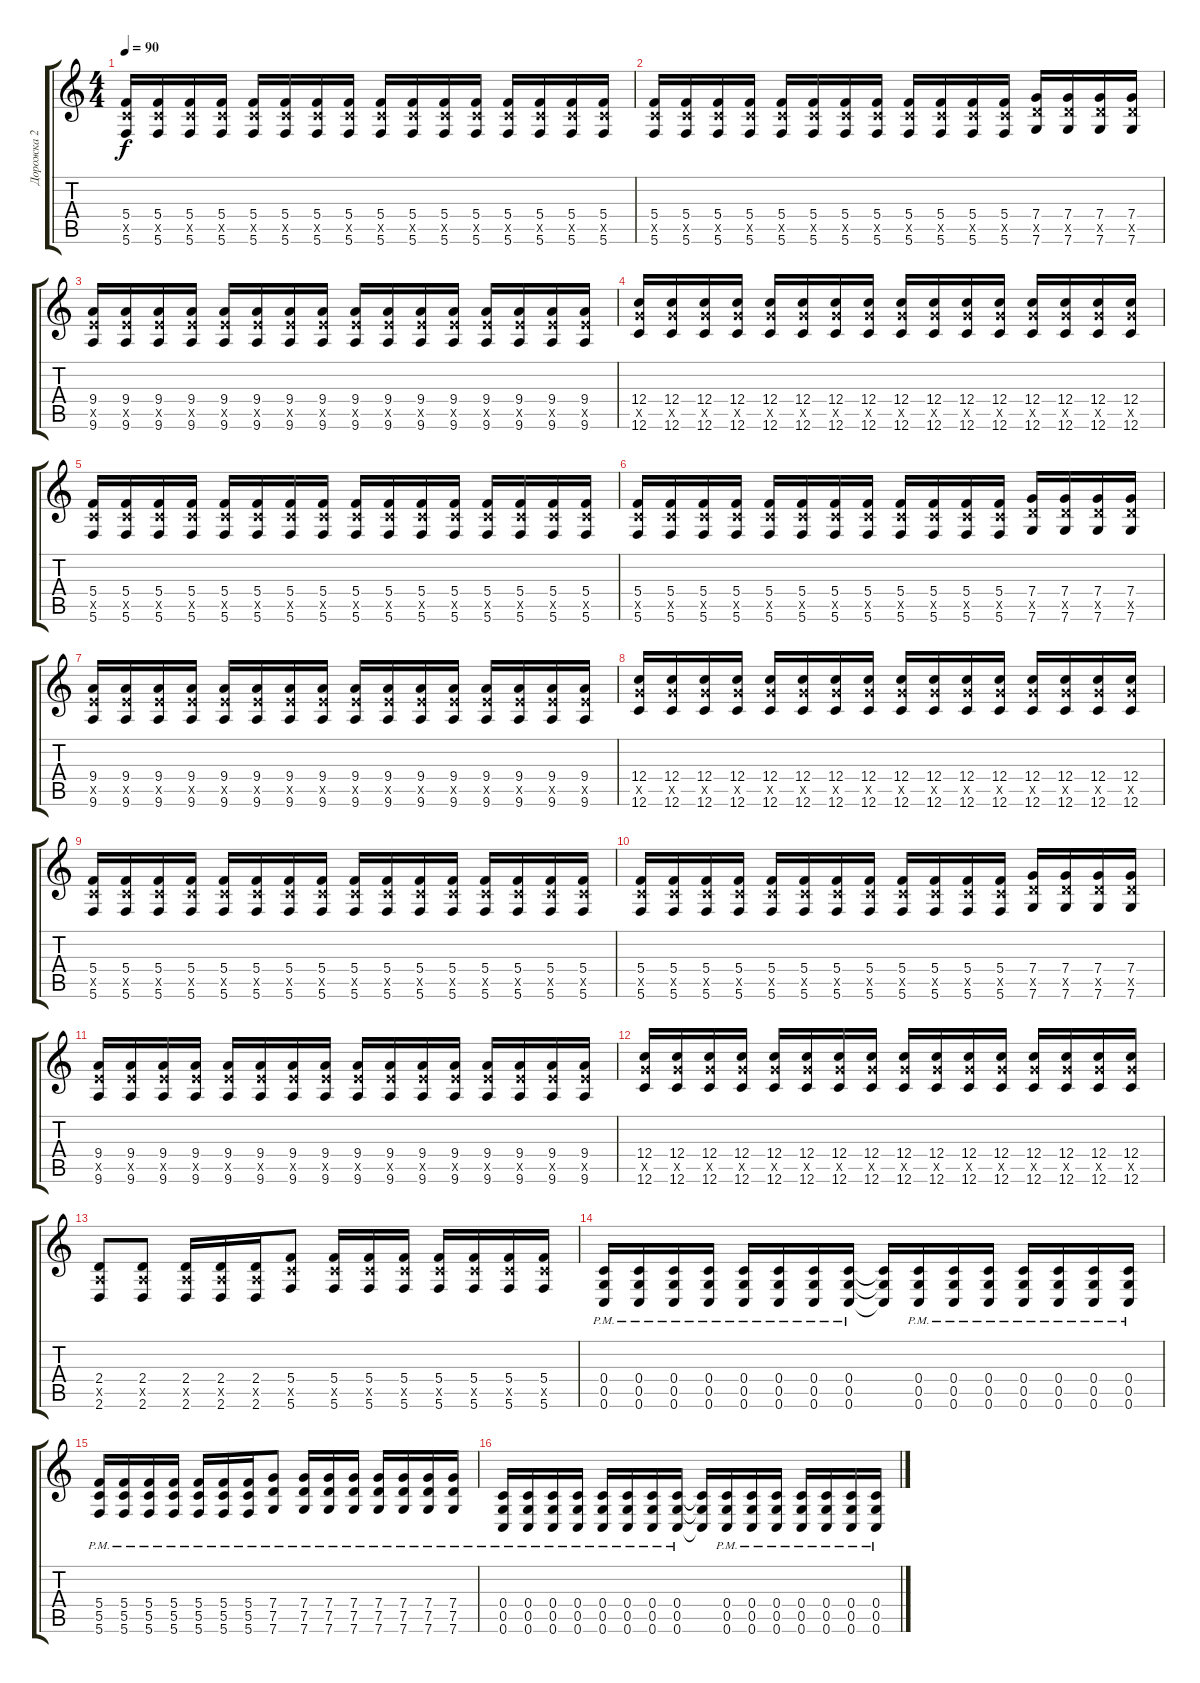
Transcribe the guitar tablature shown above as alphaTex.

\track ("Дорожка 2" "Дорожка 2") {instrument distortionguitar}
\staff {score tabs}
\tuning (D4 A3 F3 C3 G2 C2) {hide}
\ts (4 4)
\tempo 90
\clef g2
\ks c
(5.4 5.5{x} 5.6).16{dy f} (5.4 5.5{x} 5.6).16 (5.4 5.5{x} 5.6).16 (5.4 5.5{x} 5.6).16 (5.4 5.5{x} 5.6).16 (5.4 5.5{x} 5.6).16 (5.4 5.5{x} 5.6).16 (5.4 5.5{x} 5.6).16 (5.4 5.5{x} 5.6).16 (5.4 5.5{x} 5.6).16 (5.4 5.5{x} 5.6).16 (5.4 5.5{x} 5.6).16 (5.4 5.5{x} 5.6).16 (5.4 5.5{x} 5.6).16 (5.4 5.5{x} 5.6).16 (5.4 5.5{x} 5.6).16 |
(5.4 5.5{x} 5.6).16 (5.4 5.5{x} 5.6).16 (5.4 5.5{x} 5.6).16 (5.4 5.5{x} 5.6).16 (5.4 5.5{x} 5.6).16 (5.4 5.5{x} 5.6).16 (5.4 5.5{x} 5.6).16 (5.4 5.5{x} 5.6).16 (5.4 5.5{x} 5.6).16 (5.4 5.5{x} 5.6).16 (5.4 5.5{x} 5.6).16 (5.4 5.5{x} 5.6).16 (7.4 7.5{x} 7.6).16 (7.4 7.5{x} 7.6).16 (7.4 7.5{x} 7.6).16 (7.4 7.5{x} 7.6).16 |
(9.4 9.5{x} 9.6).16 (9.4 9.5{x} 9.6).16 (9.4 9.5{x} 9.6).16 (9.4 9.5{x} 9.6).16 (9.4 9.5{x} 9.6).16 (9.4 9.5{x} 9.6).16 (9.4 9.5{x} 9.6).16 (9.4 9.5{x} 9.6).16 (9.4 9.5{x} 9.6).16 (9.4 9.5{x} 9.6).16 (9.4 9.5{x} 9.6).16 (9.4 9.5{x} 9.6).16 (9.4 9.5{x} 9.6).16 (9.4 9.5{x} 9.6).16 (9.4 9.5{x} 9.6).16 (9.4 9.5{x} 9.6).16 |
(12.4 12.5{x} 12.6).16 (12.4 12.5{x} 12.6).16 (12.4 12.5{x} 12.6).16 (12.4 12.5{x} 12.6).16 (12.4 12.5{x} 12.6).16 (12.4 12.5{x} 12.6).16 (12.4 12.5{x} 12.6).16 (12.4 12.5{x} 12.6).16 (12.4 12.5{x} 12.6).16 (12.4 12.5{x} 12.6).16 (12.4 12.5{x} 12.6).16 (12.4 12.5{x} 12.6).16 (12.4 12.5{x} 12.6).16 (12.4 12.5{x} 12.6).16 (12.4 12.5{x} 12.6).16 (12.4 12.5{x} 12.6).16 |
(5.4 5.5{x} 5.6).16 (5.4 5.5{x} 5.6).16 (5.4 5.5{x} 5.6).16 (5.4 5.5{x} 5.6).16 (5.4 5.5{x} 5.6).16 (5.4 5.5{x} 5.6).16 (5.4 5.5{x} 5.6).16 (5.4 5.5{x} 5.6).16 (5.4 5.5{x} 5.6).16 (5.4 5.5{x} 5.6).16 (5.4 5.5{x} 5.6).16 (5.4 5.5{x} 5.6).16 (5.4 5.5{x} 5.6).16 (5.4 5.5{x} 5.6).16 (5.4 5.5{x} 5.6).16 (5.4 5.5{x} 5.6).16 |
(5.4 5.5{x} 5.6).16 (5.4 5.5{x} 5.6).16 (5.4 5.5{x} 5.6).16 (5.4 5.5{x} 5.6).16 (5.4 5.5{x} 5.6).16 (5.4 5.5{x} 5.6).16 (5.4 5.5{x} 5.6).16 (5.4 5.5{x} 5.6).16 (5.4 5.5{x} 5.6).16 (5.4 5.5{x} 5.6).16 (5.4 5.5{x} 5.6).16 (5.4 5.5{x} 5.6).16 (7.4 7.5{x} 7.6).16 (7.4 7.5{x} 7.6).16 (7.4 7.5{x} 7.6).16 (7.4 7.5{x} 7.6).16 |
(9.4 9.5{x} 9.6).16 (9.4 9.5{x} 9.6).16 (9.4 9.5{x} 9.6).16 (9.4 9.5{x} 9.6).16 (9.4 9.5{x} 9.6).16 (9.4 9.5{x} 9.6).16 (9.4 9.5{x} 9.6).16 (9.4 9.5{x} 9.6).16 (9.4 9.5{x} 9.6).16 (9.4 9.5{x} 9.6).16 (9.4 9.5{x} 9.6).16 (9.4 9.5{x} 9.6).16 (9.4 9.5{x} 9.6).16 (9.4 9.5{x} 9.6).16 (9.4 9.5{x} 9.6).16 (9.4 9.5{x} 9.6).16 |
(12.4 12.5{x} 12.6).16 (12.4 12.5{x} 12.6).16 (12.4 12.5{x} 12.6).16 (12.4 12.5{x} 12.6).16 (12.4 12.5{x} 12.6).16 (12.4 12.5{x} 12.6).16 (12.4 12.5{x} 12.6).16 (12.4 12.5{x} 12.6).16 (12.4 12.5{x} 12.6).16 (12.4 12.5{x} 12.6).16 (12.4 12.5{x} 12.6).16 (12.4 12.5{x} 12.6).16 (12.4 12.5{x} 12.6).16 (12.4 12.5{x} 12.6).16 (12.4 12.5{x} 12.6).16 (12.4 12.5{x} 12.6).16 |
(5.4 5.5{x} 5.6).16 (5.4 5.5{x} 5.6).16 (5.4 5.5{x} 5.6).16 (5.4 5.5{x} 5.6).16 (5.4 5.5{x} 5.6).16 (5.4 5.5{x} 5.6).16 (5.4 5.5{x} 5.6).16 (5.4 5.5{x} 5.6).16 (5.4 5.5{x} 5.6).16 (5.4 5.5{x} 5.6).16 (5.4 5.5{x} 5.6).16 (5.4 5.5{x} 5.6).16 (5.4 5.5{x} 5.6).16 (5.4 5.5{x} 5.6).16 (5.4 5.5{x} 5.6).16 (5.4 5.5{x} 5.6).16 |
(5.4 5.5{x} 5.6).16 (5.4 5.5{x} 5.6).16 (5.4 5.5{x} 5.6).16 (5.4 5.5{x} 5.6).16 (5.4 5.5{x} 5.6).16 (5.4 5.5{x} 5.6).16 (5.4 5.5{x} 5.6).16 (5.4 5.5{x} 5.6).16 (5.4 5.5{x} 5.6).16 (5.4 5.5{x} 5.6).16 (5.4 5.5{x} 5.6).16 (5.4 5.5{x} 5.6).16 (7.4 7.5{x} 7.6).16 (7.4 7.5{x} 7.6).16 (7.4 7.5{x} 7.6).16 (7.4 7.5{x} 7.6).16 |
(9.4 9.5{x} 9.6).16 (9.4 9.5{x} 9.6).16 (9.4 9.5{x} 9.6).16 (9.4 9.5{x} 9.6).16 (9.4 9.5{x} 9.6).16 (9.4 9.5{x} 9.6).16 (9.4 9.5{x} 9.6).16 (9.4 9.5{x} 9.6).16 (9.4 9.5{x} 9.6).16 (9.4 9.5{x} 9.6).16 (9.4 9.5{x} 9.6).16 (9.4 9.5{x} 9.6).16 (9.4 9.5{x} 9.6).16 (9.4 9.5{x} 9.6).16 (9.4 9.5{x} 9.6).16 (9.4 9.5{x} 9.6).16 |
(12.4 12.5{x} 12.6).16 (12.4 12.5{x} 12.6).16 (12.4 12.5{x} 12.6).16 (12.4 12.5{x} 12.6).16 (12.4 12.5{x} 12.6).16 (12.4 12.5{x} 12.6).16 (12.4 12.5{x} 12.6).16 (12.4 12.5{x} 12.6).16 (12.4 12.5{x} 12.6).16 (12.4 12.5{x} 12.6).16 (12.4 12.5{x} 12.6).16 (12.4 12.5{x} 12.6).16 (12.4 12.5{x} 12.6).16 (12.4 12.5{x} 12.6).16 (12.4 12.5{x} 12.6).16 (12.4 12.5{x} 12.6).16 |
(2.4 2.5{x} 2.6).8 (2.4 2.5{x} 2.6).8 (2.4 2.5{x} 2.6).16 (2.4 2.5{x} 2.6).16 (2.4 2.5{x} 2.6).16 (5.4 5.5{x} 5.6).8 (5.4 5.5{x} 5.6).16 (5.4 5.5{x} 5.6).16 (5.4 5.5{x} 5.6).16 (5.4 5.5{x} 5.6).16 (5.4 5.5{x} 5.6).16 (5.4 5.5{x} 5.6).16 (5.4 5.5{x} 5.6).16 |
(0.4 0.5{pm} 0.6).16 (0.4 0.5{pm} 0.6).16 (0.4 0.5{pm} 0.6).16 (0.4 0.5{pm} 0.6).16 (0.4 0.5{pm} 0.6).16 (0.4 0.5{pm} 0.6).16 (0.4 0.5{pm} 0.6).16 (0.4 0.5{pm} 0.6).16 (0.4{t} 0.5{t} 0.6{t}).16 (0.4 0.5{pm} 0.6).16 (0.4 0.5{pm} 0.6).16 (0.4 0.5{pm} 0.6).16 (0.4 0.5{pm} 0.6).16 (0.4 0.5{pm} 0.6).16 (0.4 0.5{pm} 0.6).16 (0.4 0.5{pm} 0.6).16 |
(5.4 5.5{pm} 5.6).16 (5.4 5.5{pm} 5.6).16 (5.4 5.5{pm} 5.6).16 (5.4 5.5{pm} 5.6).16 (5.4 5.5{pm} 5.6).16 (5.4 5.5{pm} 5.6).16 (5.4 5.5{pm} 5.6).16 (7.4 7.5{pm} 7.6).8 (7.4 7.5{pm} 7.6).16 (7.4 7.5{pm} 7.6).16 (7.4 7.5{pm} 7.6).16 (7.4 7.5{pm} 7.6).16 (7.4{pm} 7.5 7.6).16 (7.4{pm} 7.5 7.6).16 (7.4{pm} 7.5 7.6).16 |
(0.4 0.5{pm} 0.6).16 (0.4 0.5{pm} 0.6).16 (0.4 0.5{pm} 0.6).16 (0.4 0.5{pm} 0.6).16 (0.4 0.5{pm} 0.6).16 (0.4 0.5{pm} 0.6).16 (0.4 0.5{pm} 0.6).16 (0.4 0.5{pm} 0.6).16 (0.4{t} 0.5{t} 0.6{t}).16 (0.4 0.5{pm} 0.6).16 (0.4 0.5{pm} 0.6).16 (0.4 0.5{pm} 0.6).16 (0.4 0.5{pm} 0.6).16 (0.4 0.5{pm} 0.6).16 (0.4 0.5{pm} 0.6).16 (0.4 0.5{pm} 0.6).16
